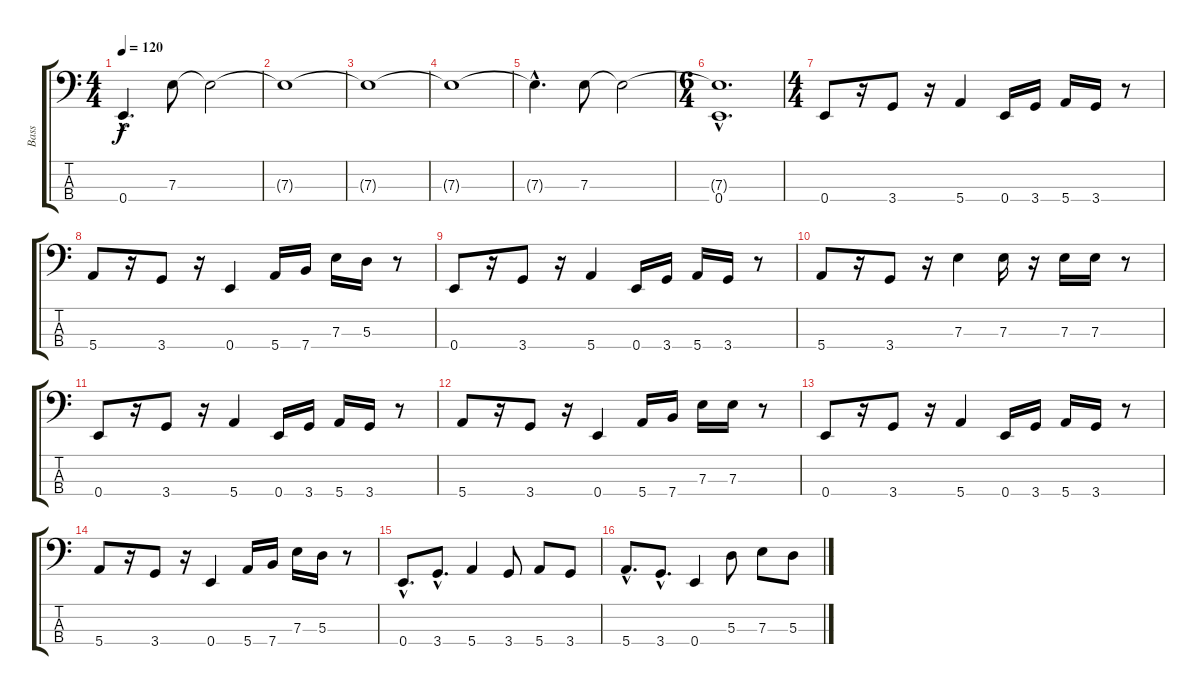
\track ("Bass" "Bass") {instrument electricbassfinger}
\staff {score tabs}
\tuning (G2 D2 A1 E1) {hide}
\ts (4 4)
\tempo 120
\clef f4
\ks c
0.4{hac t}.4{d dy f} 7.3.8 7.3{t}.2 |
7.3{t}.1 |
7.3{t}.1 |
7.3{t}.1 |
7.3{hac t}.4{d} 7.3.8 7.3{t}.2 |
\ts (6 4)
(7.3{hac t} 0.4{hac}).1{d} |
\ts (4 4)
0.4.8 r.16 3.4.8 r.16 5.4.4 0.4.16 3.4.16 5.4.16 3.4.16 r.8 |
5.4.8 r.16 3.4.8 r.16 0.4.4 5.4.16 7.4.16 7.3.16 5.3.16 r.8 |
0.4.8 r.16 3.4.8 r.16 5.4.4 0.4.16 3.4.16 5.4.16 3.4.16 r.8 |
5.4.8 r.16 3.4.8 r.16 7.3.4 7.3.16 r.16 7.3.16 7.3.16 r.8 |
0.4.8 r.16 3.4.8 r.16 5.4.4 0.4.16 3.4.16 5.4.16 3.4.16 r.8 |
5.4.8 r.16 3.4.8 r.16 0.4.4 5.4.16 7.4.16 7.3.16 7.3.16 r.8 |
0.4.8 r.16 3.4.8 r.16 5.4.4 0.4.16 3.4.16 5.4.16 3.4.16 r.8 |
5.4.8 r.16 3.4.8 r.16 0.4.4 5.4.16 7.4.16 7.3.16 5.3.16 r.8 |
0.4{hac}.8{d} 3.4{hac}.8{d} 5.4.4 3.4.8 5.4.8 3.4.8 |
5.4{hac}.8{d} 3.4{hac}.8{d} 0.4.4 5.3.8 7.3.8 5.3.8
